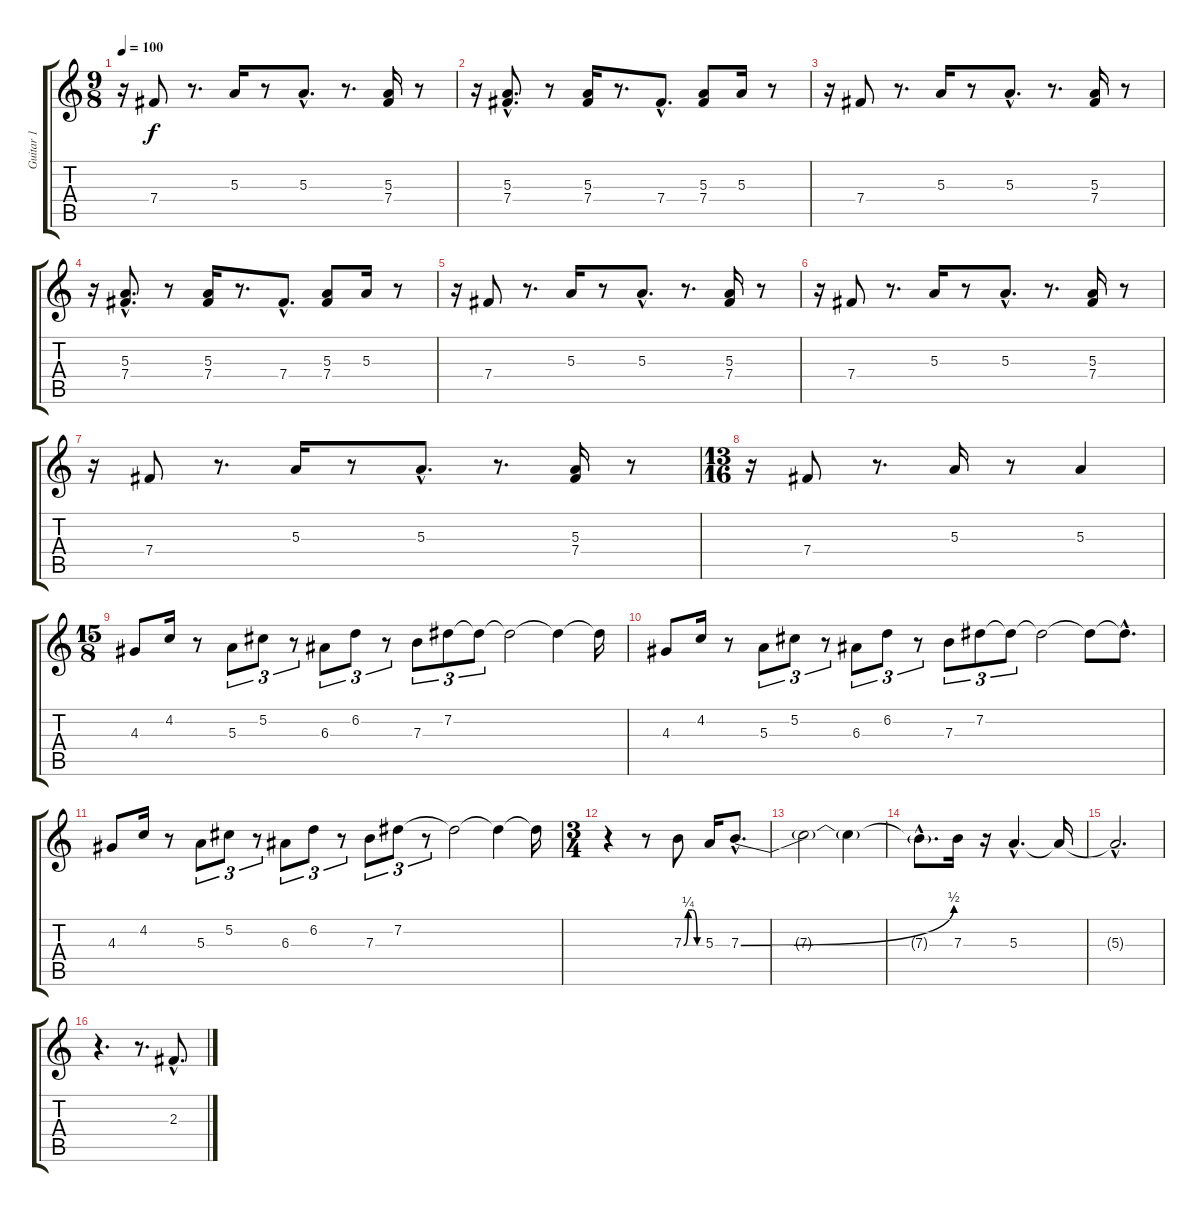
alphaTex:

\track ("Guitar 1" "Guitar 1") {instrument acousticguitarsteel}
\staff {score tabs}
\tuning (Db4 Ab3 E3 B2 Gb2 Db2) {hide}
\ts (9 8)
\tempo 100
\clef g2
\ks c
r.16{dy f} 7.4.8 r.8{d} 5.3.16 r.8 5.3{hac}.8{d} r.8{d} (5.3 7.4).16 r.8 |
r.16 (5.3{hac} 7.4{hac}).8{d} r.8 (5.3 7.4).16 r.8{d} 7.4{hac}.8{d} (5.3 7.4).8 5.3.16 r.8 |
r.16 7.4.8 r.8{d} 5.3.16 r.8 5.3{hac}.8{d} r.8{d} (5.3 7.4).16 r.8 |
r.16 (5.3{hac} 7.4{hac}).8{d} r.8 (5.3 7.4).16 r.8{d} 7.4{hac}.8{d} (5.3 7.4).8 5.3.16 r.8 |
r.16 7.4.8 r.8{d} 5.3.16 r.8 5.3{hac}.8{d} r.8{d} (5.3 7.4).16 r.8 |
r.16 7.4.8 r.8{d} 5.3.16 r.8 5.3{hac}.8{d} r.8{d} (5.3 7.4).16 r.8 |
r.16 7.4.8 r.8{d} 5.3.16 r.8 5.3{hac}.8{d} r.8{d} (5.3 7.4).16 r.8 |
\ts (13 16)
r.16 7.4.8 r.8{d} 5.3.16 r.8 5.3.4 |
\ts (15 8)
4.3.8 4.2.16 r.8 5.3.8{tu (3 2)} 5.2.8{tu (3 2)} r.8{tu (3 2)} 6.3.8{tu (3 2)} 6.2.8{tu (3 2)} r.8{tu (3 2)} 7.3.8{tu (3 2)} 7.2.8{tu (3 2)} 7.2{t}.8{tu (3 2)} 7.2{t}.2 7.2{t}.4 7.2{t}.16 |
4.3.8 4.2.16 r.8 5.3.8{tu (3 2)} 5.2.8{tu (3 2)} r.8{tu (3 2)} 6.3.8{tu (3 2)} 6.2.8{tu (3 2)} r.8{tu (3 2)} 7.3.8{tu (3 2)} 7.2.8{tu (3 2)} 7.2{t}.8{tu (3 2)} 7.2{t}.2 7.2{t}.8 7.2{hac t}.8{d} |
4.3.8 4.2.16 r.8 5.3.8{tu (3 2)} 5.2.8{tu (3 2)} r.8{tu (3 2)} 6.3.8{tu (3 2)} 6.2.8{tu (3 2)} r.8{tu (3 2)} 7.3.8{tu (3 2)} 7.2.8{tu (3 2)} r.8{tu (3 2)} 7.2{t}.2 7.2{t}.4 7.2{t}.16 |
\ts (3 4)
r.4 r.8 7.3{be (custom 0 0 15 1 30 1 45 0 60 0)}.8{instrument acousticguitarnylon} 5.3.16 7.3{be (bend 0 0 60 2) hac}.8{d} |
7.3{t}.2 7.3{t}.4 |
7.3{hac t}.8{d} 7.3.16 r.16 5.3{hac}.4{d} 5.3{t}.16 |
5.3{hac t}.2{d} |
r.4{d} r.8{d} 2.3{hac}.8{d}
